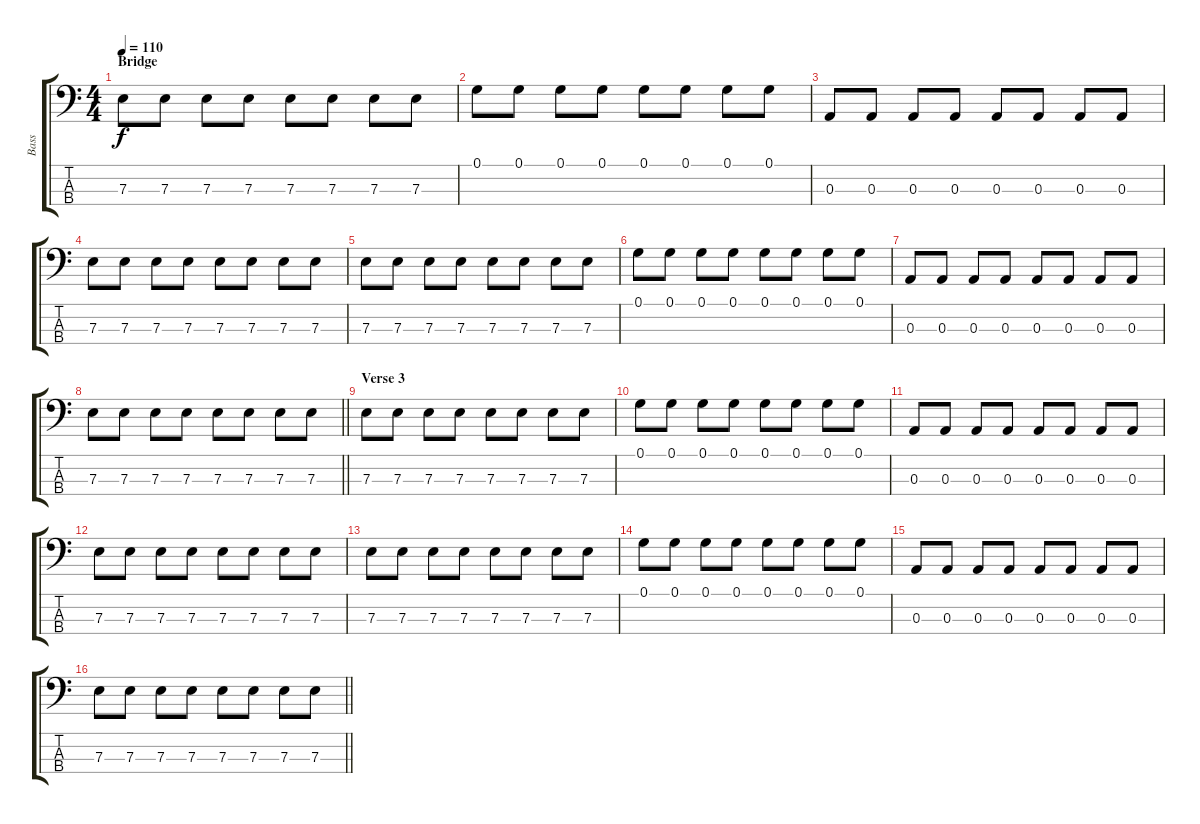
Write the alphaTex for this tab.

\track ("Bass" "Bass") {instrument electricbasspick}
\staff {score tabs}
\tuning (G2 D2 A1 E1) {hide}
\ts (4 4)
\section ("" "Bridge")
\tempo 110
\clef f4
\ks c
7.3.8{dy f} 7.3.8 7.3.8 7.3.8 7.3.8 7.3.8 7.3.8 7.3.8 |
0.1.8 0.1.8 0.1.8 0.1.8 0.1.8 0.1.8 0.1.8 0.1.8 |
0.3.8 0.3.8 0.3.8 0.3.8 0.3.8 0.3.8 0.3.8 0.3.8 |
7.3.8 7.3.8 7.3.8 7.3.8 7.3.8 7.3.8 7.3.8 7.3.8 |
7.3.8 7.3.8 7.3.8 7.3.8 7.3.8 7.3.8 7.3.8 7.3.8 |
0.1.8 0.1.8 0.1.8 0.1.8 0.1.8 0.1.8 0.1.8 0.1.8 |
0.3.8 0.3.8 0.3.8 0.3.8 0.3.8 0.3.8 0.3.8 0.3.8 |
\barLineRight lightlight
7.3.8 7.3.8 7.3.8 7.3.8 7.3.8 7.3.8 7.3.8 7.3.8 |
\section ("" "Verse 3")
7.3.8 7.3.8 7.3.8 7.3.8 7.3.8 7.3.8 7.3.8 7.3.8 |
0.1.8 0.1.8 0.1.8 0.1.8 0.1.8 0.1.8 0.1.8 0.1.8 |
0.3.8 0.3.8 0.3.8 0.3.8 0.3.8 0.3.8 0.3.8 0.3.8 |
7.3.8 7.3.8 7.3.8 7.3.8 7.3.8 7.3.8 7.3.8 7.3.8 |
7.3.8 7.3.8 7.3.8 7.3.8 7.3.8 7.3.8 7.3.8 7.3.8 |
0.1.8 0.1.8 0.1.8 0.1.8 0.1.8 0.1.8 0.1.8 0.1.8 |
0.3.8 0.3.8 0.3.8 0.3.8 0.3.8 0.3.8 0.3.8 0.3.8 |
\barLineRight lightlight
7.3.8 7.3.8 7.3.8 7.3.8 7.3.8 7.3.8 7.3.8 7.3.8
